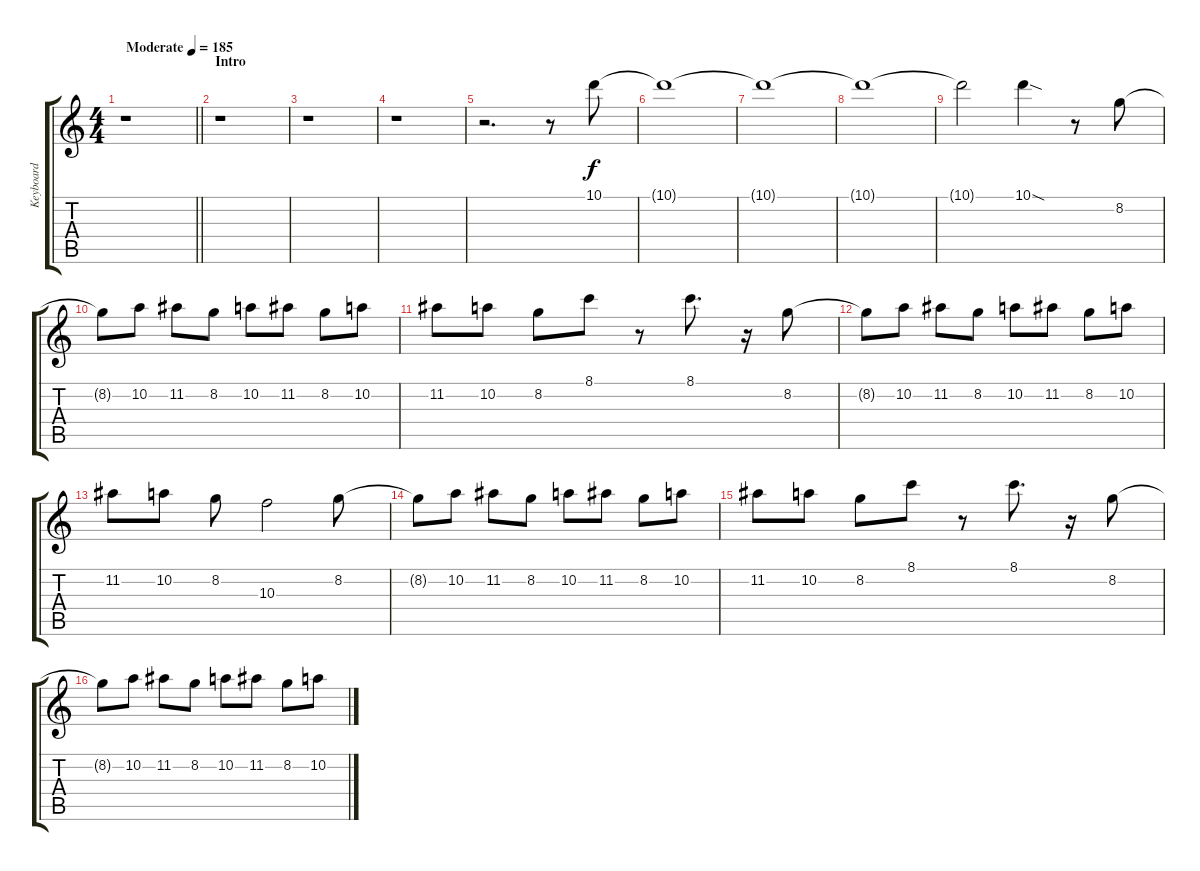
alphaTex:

\track ("Keyboard" "Keyboard") {instrument electricguitarclean}
\staff {score tabs}
\tuning (E4 B3 G3 D3 A2 E2) {hide}
\ts (4 4)
\tempo (185 "Moderate")
\clef g2
\barLineRight lightlight
\ks c
r.1{dy f instrument electricguitarclean} |
\section ("" "Intro")
r.1 |
r.1 |
r.1 |
r.2{d} r.8 10.1.8 |
10.1{t}.1 |
10.1{t}.1 |
10.1{t}.1 |
10.1{t}.2 10.1{sod}.4 r.8 8.2.8 |
8.2{t}.8 10.2.8 11.2.8 8.2.8 10.2.8 11.2.8 8.2.8 10.2.8 |
11.2.8 10.2.8 8.2.8 8.1.8 r.8 8.1.8{d} r.16 8.2.8 |
8.2{t}.8 10.2.8 11.2.8 8.2.8 10.2.8 11.2.8 8.2.8 10.2.8 |
11.2.8 10.2.8 8.2.8 10.3.2 8.2.8 |
8.2{t}.8 10.2.8 11.2.8 8.2.8 10.2.8 11.2.8 8.2.8 10.2.8 |
11.2.8 10.2.8 8.2.8 8.1.8 r.8 8.1.8{d} r.16 8.2.8 |
8.2{t}.8 10.2.8 11.2.8 8.2.8 10.2.8 11.2.8 8.2.8 10.2.8
